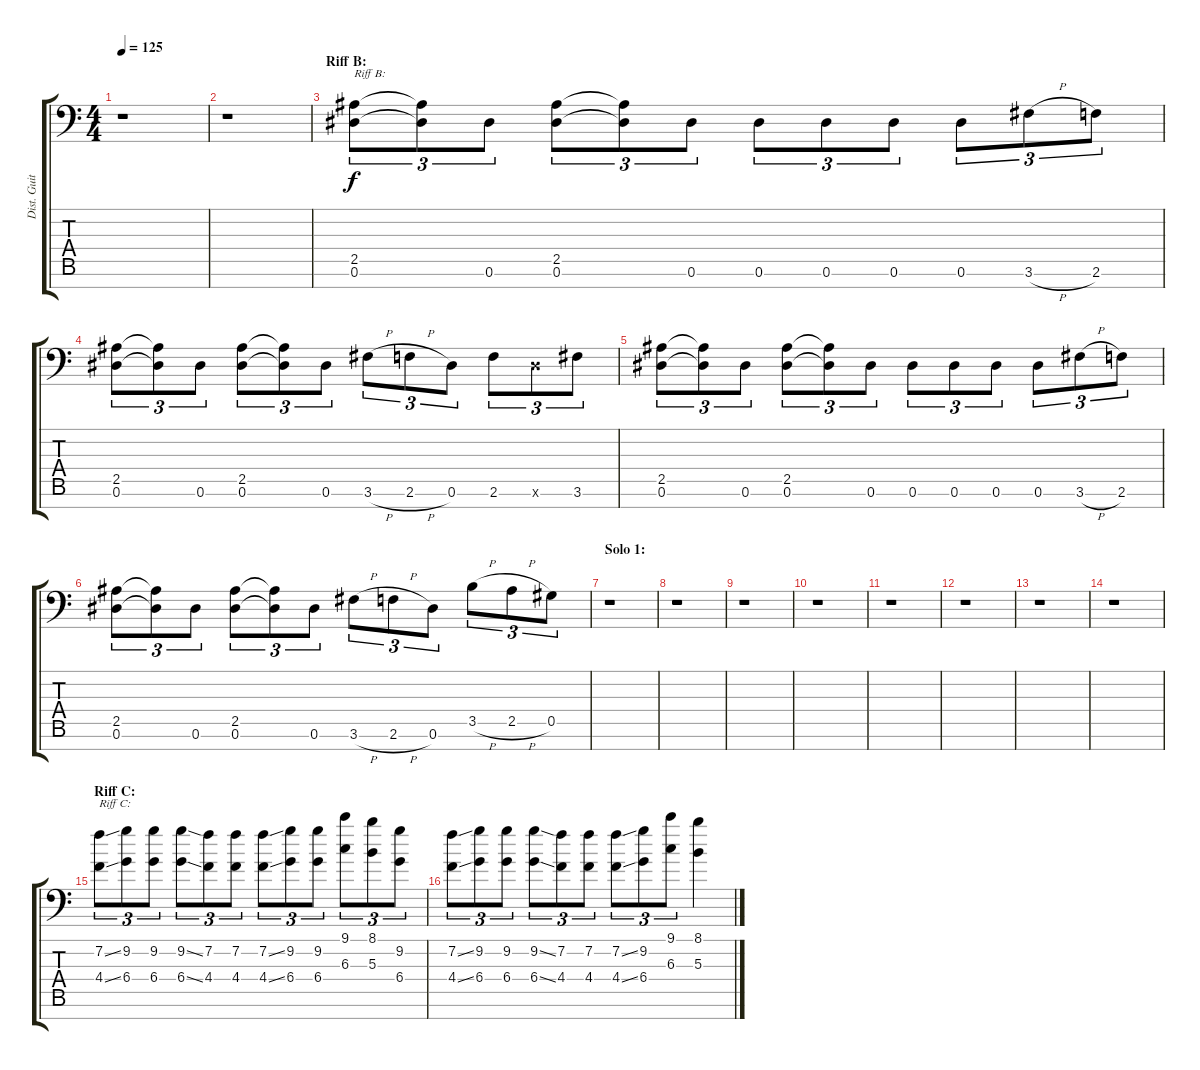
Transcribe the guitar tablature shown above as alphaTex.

\track ("Dist. Guitar 1" "Dist. Guit") {instrument distortionguitar}
\staff {score tabs}
\tuning (Eb4 Bb3 Gb3 Db3 Ab2 Eb2 Bb1) {hide}
\ts (4 4)
\tempo 125
\clef f4
\ks c
r.1{dy f} |
r.1 |
\section ("" "Riff B:")
(2.5 0.6).8{tu (3 2) txt "Riff B:"} (2.5{t} 0.6{t}).8{tu (3 2)} 0.6.8{tu (3 2)} (2.5 0.6).8{tu (3 2)} (2.5{t} 0.6{t}).8{tu (3 2)} 0.6.8{tu (3 2)} 0.6.8{tu (3 2)} 0.6.8{tu (3 2)} 0.6.8{tu (3 2)} 0.6.8{tu (3 2)} 3.6{h}.8{tu (3 2)} 2.6.8{tu (3 2)} |
(2.5 0.6).8{tu (3 2)} (2.5{t} 0.6{t}).8{tu (3 2)} 0.6.8{tu (3 2)} (2.5 0.6).8{tu (3 2)} (2.5{t} 0.6{t}).8{tu (3 2)} 0.6.8{tu (3 2)} 3.6{h}.8{tu (3 2)} 2.6{h}.8{tu (3 2)} 0.6.8{tu (3 2)} 2.6.8{tu (3 2)} 0.6{x}.8{tu (3 2)} 3.6.8{tu (3 2)} |
(2.5 0.6).8{tu (3 2)} (2.5{t} 0.6{t}).8{tu (3 2)} 0.6.8{tu (3 2)} (2.5 0.6).8{tu (3 2)} (2.5{t} 0.6{t}).8{tu (3 2)} 0.6.8{tu (3 2)} 0.6.8{tu (3 2)} 0.6.8{tu (3 2)} 0.6.8{tu (3 2)} 0.6.8{tu (3 2)} 3.6{h}.8{tu (3 2)} 2.6.8{tu (3 2)} |
(2.5 0.6).8{tu (3 2)} (2.5{t} 0.6{t}).8{tu (3 2)} 0.6.8{tu (3 2)} (2.5 0.6).8{tu (3 2)} (2.5{t} 0.6{t}).8{tu (3 2)} 0.6.8{tu (3 2)} 3.6{h}.8{tu (3 2)} 2.6{h}.8{tu (3 2)} 0.6.8{tu (3 2)} 3.5{h}.8{tu (3 2)} 2.5{h}.8{tu (3 2)} 0.5.8{tu (3 2)} |
\section ("" "Solo 1:")
r.1 |
r.1 |
r.1 |
r.1 |
r.1 |
r.1 |
r.1 |
r.1 |
\section ("" "Riff C:")
(7.2{ss} 4.4{ss}).8{tu (3 2) txt "Riff C:"} (9.2 6.4).8{tu (3 2)} (9.2 6.4).8{tu (3 2)} (9.2{ss} 6.4{ss}).8{tu (3 2)} (7.2 4.4).8{tu (3 2)} (7.2 4.4).8{tu (3 2)} (7.2{ss} 4.4{ss}).8{tu (3 2)} (9.2 6.4).8{tu (3 2)} (9.2 6.4).8{tu (3 2)} (9.1 6.3).8{tu (3 2)} (8.1 5.3).8{tu (3 2)} (9.2 6.4).8{tu (3 2)} |
(7.2{ss} 4.4{ss}).8{tu (3 2)} (9.2 6.4).8{tu (3 2)} (9.2 6.4).8{tu (3 2)} (9.2{ss} 6.4{ss}).8{tu (3 2)} (7.2 4.4).8{tu (3 2)} (7.2 4.4).8{tu (3 2)} (7.2{ss} 4.4{ss}).8{tu (3 2)} (9.2 6.4).8{tu (3 2)} (9.1 6.3).8{tu (3 2)} (8.1 5.3).4
